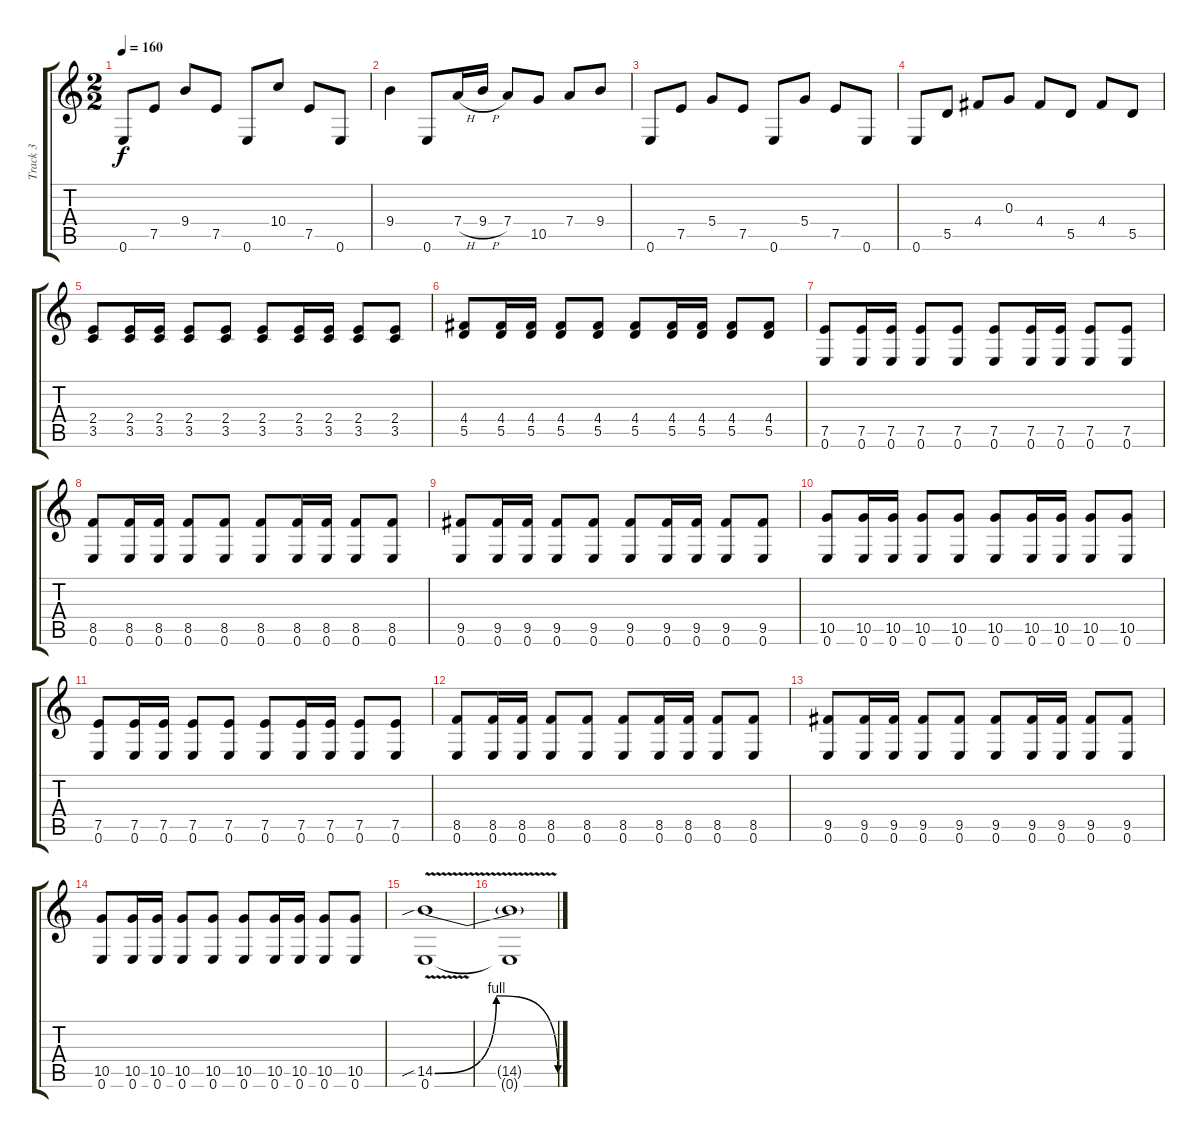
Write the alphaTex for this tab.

\track ("Track 3" "Track 3") {instrument overdrivenguitar}
\staff {score tabs}
\tuning (E4 B3 G3 D3 A2 E2) {hide}
\ts (2 2)
\tempo 160
\clef g2
\ks c
0.6.8{dy f} 7.5.8 9.4.8 7.5.8 0.6.8 10.4.8 7.5.8 0.6.8 |
9.4.4 0.6.8 7.4{h}.16 9.4{h}.16 7.4.8 10.5.8 7.4.8 9.4.8 |
0.6.8 7.5.8 5.4.8 7.5.8 0.6.8 5.4.8 7.5.8 0.6.8 |
0.6.8 5.5.8 4.4.8 0.3.8 4.4.8 5.5.8 4.4.8 5.5.8 |
(2.4 3.5).8 (2.4 3.5).16 (2.4 3.5).16 (2.4 3.5).8 (2.4 3.5).8 (2.4 3.5).8 (2.4 3.5).16 (2.4 3.5).16 (2.4 3.5).8 (2.4 3.5).8 |
(4.4 5.5).8 (4.4 5.5).16 (4.4 5.5).16 (4.4 5.5).8 (4.4 5.5).8 (4.4 5.5).8 (4.4 5.5).16 (4.4 5.5).16 (4.4 5.5).8 (4.4 5.5).8 |
(7.5 0.6).8 (7.5 0.6).16 (7.5 0.6).16 (7.5 0.6).8 (7.5 0.6).8 (7.5 0.6).8 (7.5 0.6).16 (7.5 0.6).16 (7.5 0.6).8 (7.5 0.6).8 |
(8.5 0.6).8 (8.5 0.6).16 (8.5 0.6).16 (8.5 0.6).8 (8.5 0.6).8 (8.5 0.6).8 (8.5 0.6).16 (8.5 0.6).16 (8.5 0.6).8 (8.5 0.6).8 |
(9.5 0.6).8 (9.5 0.6).16 (9.5 0.6).16 (9.5 0.6).8 (9.5 0.6).8 (9.5 0.6).8 (9.5 0.6).16 (9.5 0.6).16 (9.5 0.6).8 (9.5 0.6).8 |
(10.5 0.6).8 (10.5 0.6).16 (10.5 0.6).16 (10.5 0.6).8 (10.5 0.6).8 (10.5 0.6).8 (10.5 0.6).16 (10.5 0.6).16 (10.5 0.6).8 (10.5 0.6).8 |
(7.5 0.6).8 (7.5 0.6).16 (7.5 0.6).16 (7.5 0.6).8 (7.5 0.6).8 (7.5 0.6).8 (7.5 0.6).16 (7.5 0.6).16 (7.5 0.6).8 (7.5 0.6).8 |
(8.5 0.6).8 (8.5 0.6).16 (8.5 0.6).16 (8.5 0.6).8 (8.5 0.6).8 (8.5 0.6).8 (8.5 0.6).16 (8.5 0.6).16 (8.5 0.6).8 (8.5 0.6).8 |
(9.5 0.6).8 (9.5 0.6).16 (9.5 0.6).16 (9.5 0.6).8 (9.5 0.6).8 (9.5 0.6).8 (9.5 0.6).16 (9.5 0.6).16 (9.5 0.6).8 (9.5 0.6).8 |
(10.5 0.6).8 (10.5 0.6).16 (10.5 0.6).16 (10.5 0.6).8 (10.5 0.6).8 (10.5 0.6).8 (10.5 0.6).16 (10.5 0.6).16 (10.5 0.6).8 (10.5 0.6).8 |
(14.5{be (bendrelease 0 0 15 4 38 4 60 0) v sib} 0.6).1 |
(14.5{t} 0.6{t}).1
